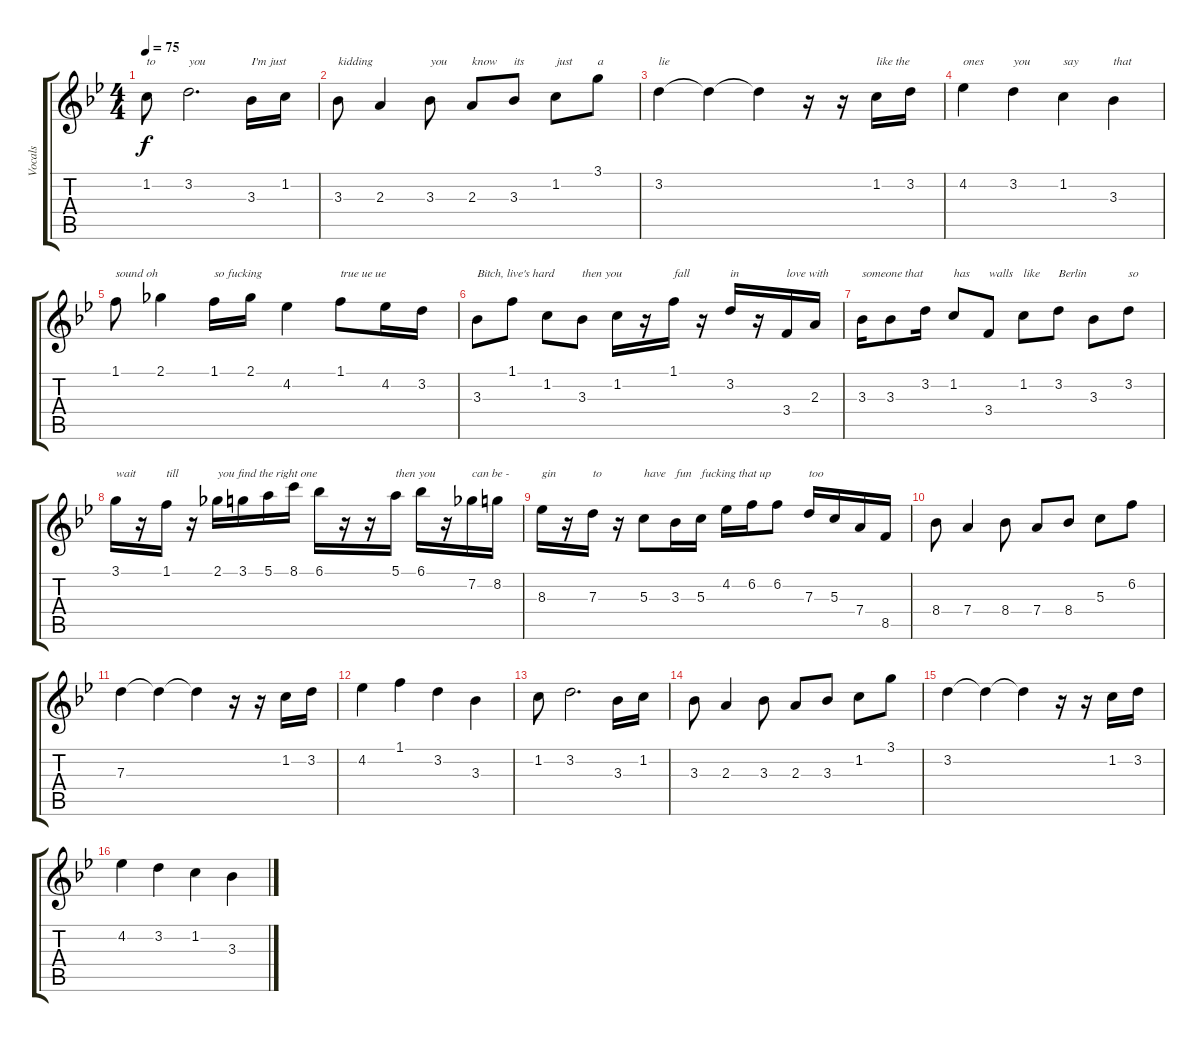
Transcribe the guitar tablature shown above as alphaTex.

\track ("Vocals" "Vocals") {instrument overdrivenguitar}
\staff {score tabs}
\tuning (E4 B3 G3 D3 A2 E2) {hide}
\ts (4 4)
\tempo 75
\clef g2
\ks bb
1.2.8{txt "to" dy f} 3.2.2{d txt "you"} 3.3.16{txt "I'm just"} 1.2.16 |
3.3.8{txt "kidding"} 2.3.4 3.3.8{txt "you"} 2.3.8{txt "know"} 3.3.8{txt "its"} 1.2.8{txt "just"} 3.1.8{txt "a"} |
3.2.4{txt "lie"} 3.2{t}.4 3.2{t}.4 r.16 r.16 1.2.16{txt "like the"} 3.2.16 |
4.2.4{txt "ones"} 3.2.4{txt "you "} 1.2.4{txt "say"} 3.3.4{txt "that"} |
1.1.8{txt "sound oh"} 2.1.4 1.1.16{txt "so fucking"} 2.1.16 4.2.4 1.1.8{txt "true ue ue"} 4.2.16 3.2.16 |
3.3.8{txt "Bitch, live's hard"} 1.1.8 1.2.8 3.3.8{txt "then you"} 1.2.16 r.16 1.1.16{txt "fall"} r.16 3.2.16{txt "in"} r.16 3.4.16{txt "love with"} 2.3.16 |
3.3.16{txt "someone that"} 3.3.8 3.2.16 1.2.8{txt "has"} 3.4.8{txt "walls"} 1.2.8{txt "like"} 3.2.8{txt "Berlin"} 3.3.8 3.2.8{txt "so"} |
3.1.16{txt "wait"} r.16 1.1.16{txt "till"} r.16 2.1.16{txt "you find the right one"} 3.1.16 5.1.16 8.1.16 6.1.16 r.16 r.16 5.1.16{txt "then you"} 6.1.16 r.16 7.2.16{txt "can be -"} 8.2.16 |
8.3.16{txt "gin"} r.16 7.3.16{txt "to"} r.16 5.3.8{txt "have"} 3.3.16{txt "fun"} 5.3.16{txt "fucking that up"} 4.2.16 6.2.16 6.2.8 7.3.16{txt "too"} 5.3.16 7.4.16 8.5.16 |
8.4.8 7.4.4 8.4.8 7.4.8 8.4.8 5.3.8 6.2.8 |
7.3.4 7.3{t}.4 7.3{t}.4 r.16 r.16 1.2.16 3.2.16 |
4.2.4 1.1.4 3.2.4 3.3.4 |
1.2.8 3.2.2{d} 3.3.16 1.2.16 |
3.3.8 2.3.4 3.3.8 2.3.8 3.3.8 1.2.8 3.1.8 |
3.2.4 3.2{t}.4 3.2{t}.4 r.16 r.16 1.2.16 3.2.16 |
4.2.4 3.2.4 1.2.4 3.3.4
